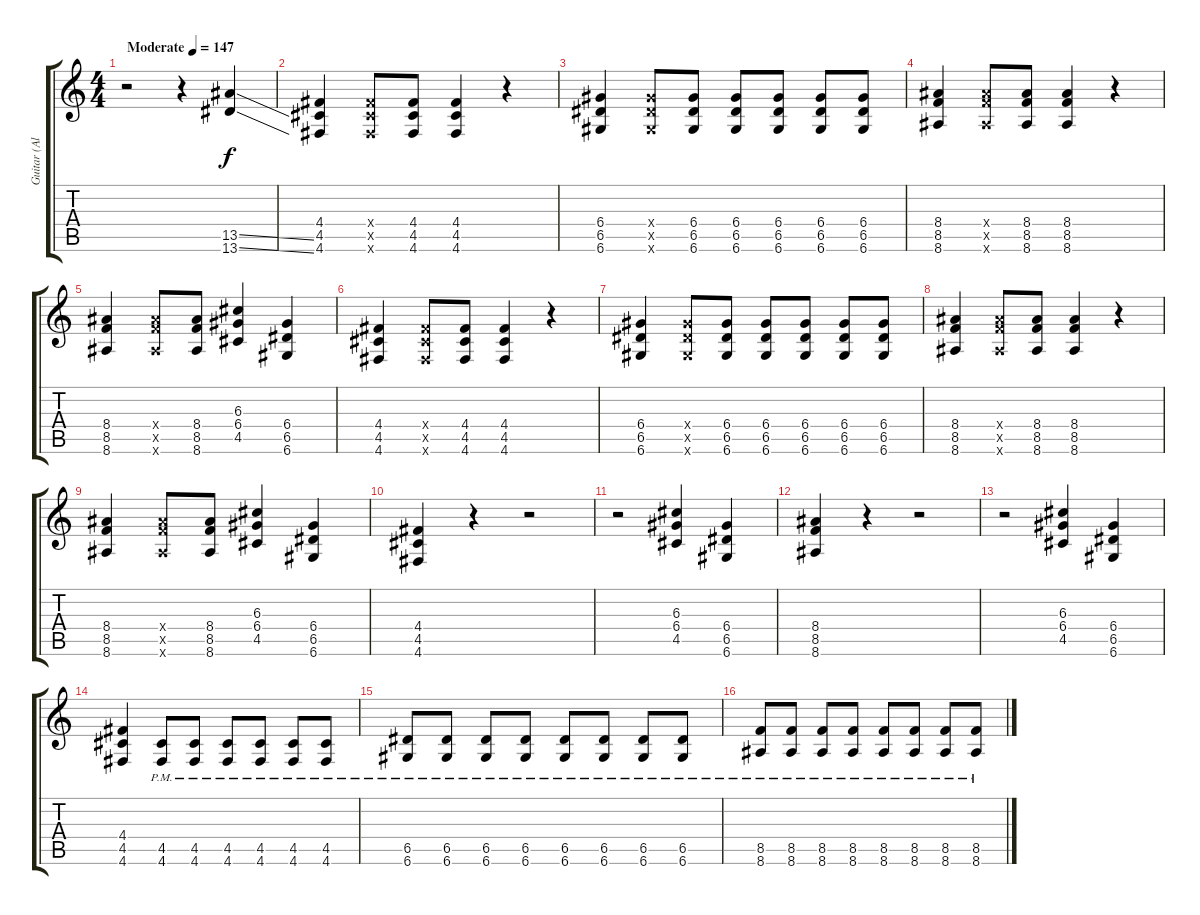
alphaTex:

\track ("Guitar (Alex - Right)" "Guitar (Al") {instrument distortionguitar}
\staff {score tabs}
\tuning (E4 B3 G3 D3 A2 D2) {hide}
\ts (4 4)
\tempo (147 "Moderate")
\clef g2
\ks c
r.2{dy f instrument distortionguitar} r.4 (13.5{ss} 13.6{ss}).4 |
(4.4 4.5 4.6).4 (4.4{x} 4.5{x} 4.6{x}).8 (4.4 4.5 4.6).8 (4.4 4.5 4.6).4 r.4 |
(6.4 6.5 6.6).4 (6.4{x} 6.5{x} 6.6{x}).8 (6.4 6.5 6.6).8 (6.4 6.5 6.6).8 (6.4 6.5 6.6).8 (6.4 6.5 6.6).8 (6.4 6.5 6.6).8 |
(8.4 8.5 8.6).4 (8.4{x} 8.5{x} 8.6{x}).8 (8.4 8.5 8.6).8 (8.4 8.5 8.6).4 r.4 |
(8.4 8.5 8.6).4 (8.4{x} 8.5{x} 8.6{x}).8 (8.4 8.5 8.6).8 (6.3 6.4 4.5).4 (6.4 6.5 6.6).4 |
(4.4 4.5 4.6).4 (4.4{x} 4.5{x} 4.6{x}).8 (4.4 4.5 4.6).8 (4.4 4.5 4.6).4 r.4 |
(6.4 6.5 6.6).4 (6.4{x} 6.5{x} 6.6{x}).8 (6.4 6.5 6.6).8 (6.4 6.5 6.6).8 (6.4 6.5 6.6).8 (6.4 6.5 6.6).8 (6.4 6.5 6.6).8 |
(8.4 8.5 8.6).4 (8.4{x} 8.5{x} 8.6{x}).8 (8.4 8.5 8.6).8 (8.4 8.5 8.6).4 r.4 |
(8.4 8.5 8.6).4 (8.4{x} 8.5{x} 8.6{x}).8 (8.4 8.5 8.6).8 (6.3 6.4 4.5).4 (6.4 6.5 6.6).4 |
(4.4 4.5 4.6).4 r.4 r.2 |
r.2 (6.3 6.4 4.5).4 (6.4 6.5 6.6).4 |
(8.4 8.5 8.6).4 r.4 r.2 |
r.2 (6.3 6.4 4.5).4 (6.4 6.5 6.6).4 |
(4.4 4.5 4.6).4 (4.5{pm} 4.6{pm}).8 (4.5{pm} 4.6{pm}).8 (4.5{pm} 4.6{pm}).8 (4.5{pm} 4.6{pm}).8 (4.5{pm} 4.6{pm}).8 (4.5{pm} 4.6{pm}).8 |
(6.5{pm} 6.6{pm}).8 (6.5{pm} 6.6{pm}).8 (6.5{pm} 6.6{pm}).8 (6.5{pm} 6.6{pm}).8 (6.5{pm} 6.6{pm}).8 (6.5{pm} 6.6{pm}).8 (6.5{pm} 6.6{pm}).8 (6.5{pm} 6.6{pm}).8 |
(8.5{pm} 8.6{pm}).8 (8.5{pm} 8.6{pm}).8 (8.5{pm} 8.6{pm}).8 (8.5{pm} 8.6{pm}).8 (8.5{pm} 8.6{pm}).8 (8.5{pm} 8.6{pm}).8 (8.5{pm} 8.6{pm}).8 (8.5{pm} 8.6{pm}).8
